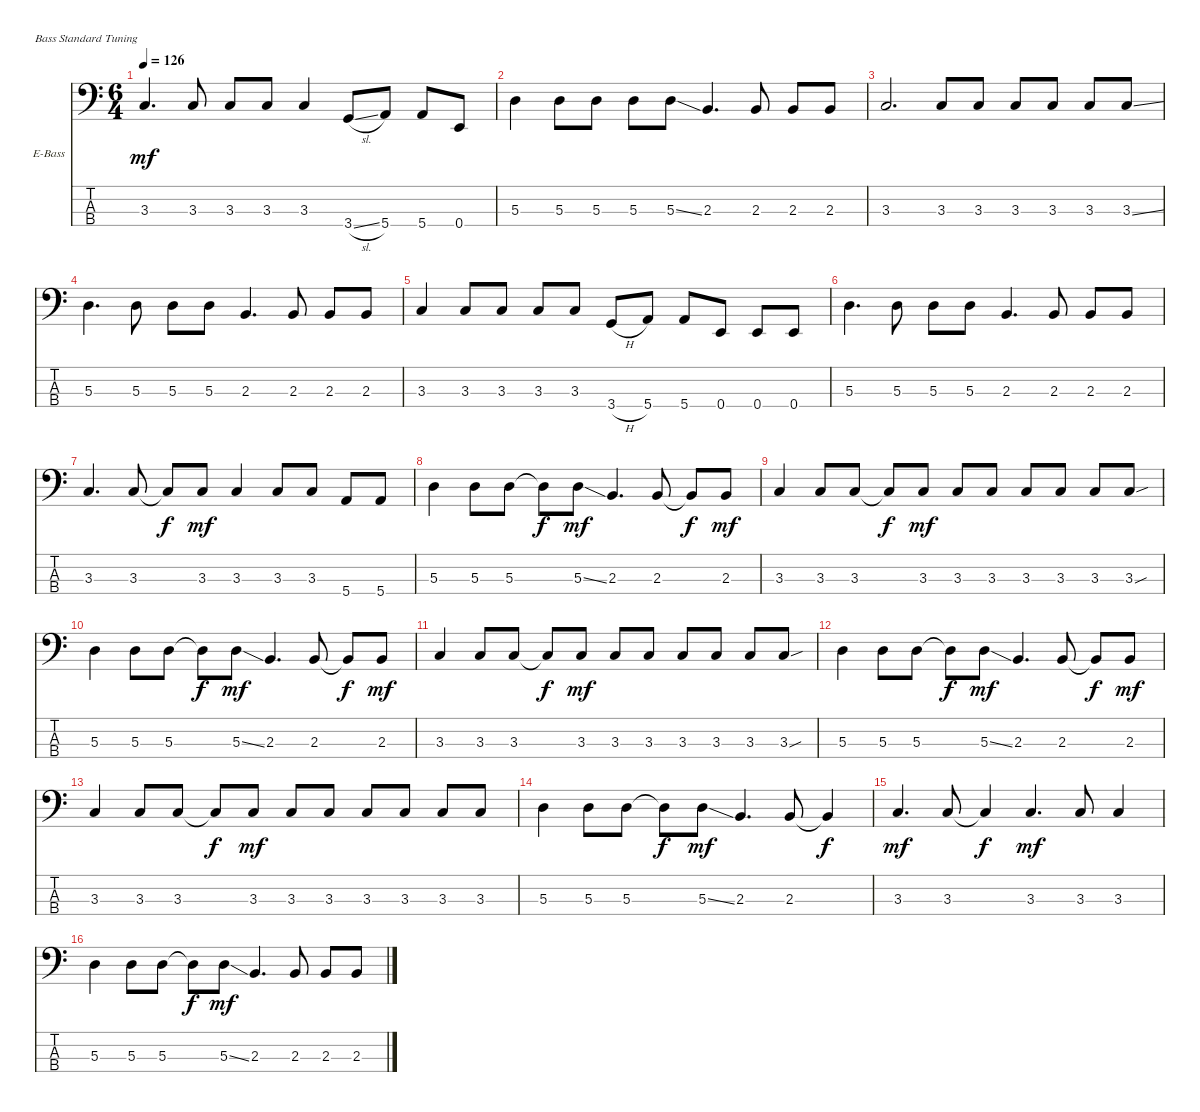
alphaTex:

\defaultSystemsLayout 4
\bracketExtendMode nobrackets
\firstSystemTrackNameOrientation horizontal
\otherSystemsTrackNameOrientation horizontal
\track ("Jeff Ament" "E-Bass") {instrument electricbassfinger}
\staff {score tabs}
\tuning (G2 D2 A1 E1)
\ts (6 4)
\tempo 126
\clef f4
\ks c
3.3.4{d dy mf} 3.3.8 3.3.8 3.3.8 3.3.4 3.4{sl}.8 5.4.8 5.4.8 0.4.8 |
5.3.4 5.3.8 5.3.8 5.3.8 5.3{ss}.8 2.3.4{d} 2.3.8 2.3.8 2.3.8 |
3.3.2{d} 3.3.8 3.3.8 3.3.8 3.3.8 3.3.8 3.3{ss}.8 |
5.3.4{d} 5.3.8 5.3.8 5.3.8 2.3.4{d} 2.3.8 2.3.8 2.3.8 |
3.3.4 3.3.8 3.3.8 3.3.8 3.3.8 3.4{h}.8 5.4.8 5.4.8 0.4.8 0.4.8 0.4.8 |
5.3.4{d} 5.3.8 5.3.8 5.3.8 2.3.4{d} 2.3.8 2.3.8 2.3.8 |
3.3.4{d} 3.3.8 3.3{t}.8{dy f} 3.3.8{dy mf} 3.3.4 3.3.8 3.3.8 5.4.8 5.4.8 |
5.3.4 5.3.8 5.3.8 5.3{t}.8{dy f} 5.3{ss}.8{dy mf} 2.3.4{d} 2.3.8 2.3{t}.8{dy f} 2.3.8{dy mf} |
3.3.4 3.3.8 3.3.8 3.3{t}.8{dy f} 3.3.8{dy mf} 3.3.8 3.3.8 3.3.8 3.3.8 3.3.8 3.3{sou}.8 |
5.3.4 5.3.8 5.3.8 5.3{t}.8{dy f} 5.3{ss}.8{dy mf} 2.3.4{d} 2.3.8 2.3{t}.8{dy f} 2.3.8{dy mf} |
3.3.4 3.3.8 3.3.8 3.3{t}.8{dy f} 3.3.8{dy mf} 3.3.8 3.3.8 3.3.8 3.3.8 3.3.8 3.3{sou}.8 |
5.3.4 5.3.8 5.3.8 5.3{t}.8{dy f} 5.3{ss}.8{dy mf} 2.3.4{d} 2.3.8 2.3{t}.8{dy f} 2.3.8{dy mf} |
3.3.4 3.3.8 3.3.8 3.3{t}.8{dy f} 3.3.8{dy mf} 3.3.8 3.3.8 3.3.8 3.3.8 3.3.8 3.3.8 |
5.3.4 5.3.8 5.3.8 5.3{t}.8{dy f} 5.3{ss}.8{dy mf} 2.3.4{d} 2.3.8 2.3{t}.4{dy f} |
3.3.4{d dy mf} 3.3.8 3.3{t}.4{dy f} 3.3.4{d dy mf} 3.3.8 3.3.4 |
5.3.4 5.3.8 5.3.8 5.3{t}.8{dy f} 5.3{ss}.8{dy mf} 2.3.4{d} 2.3.8 2.3.8 2.3.8
